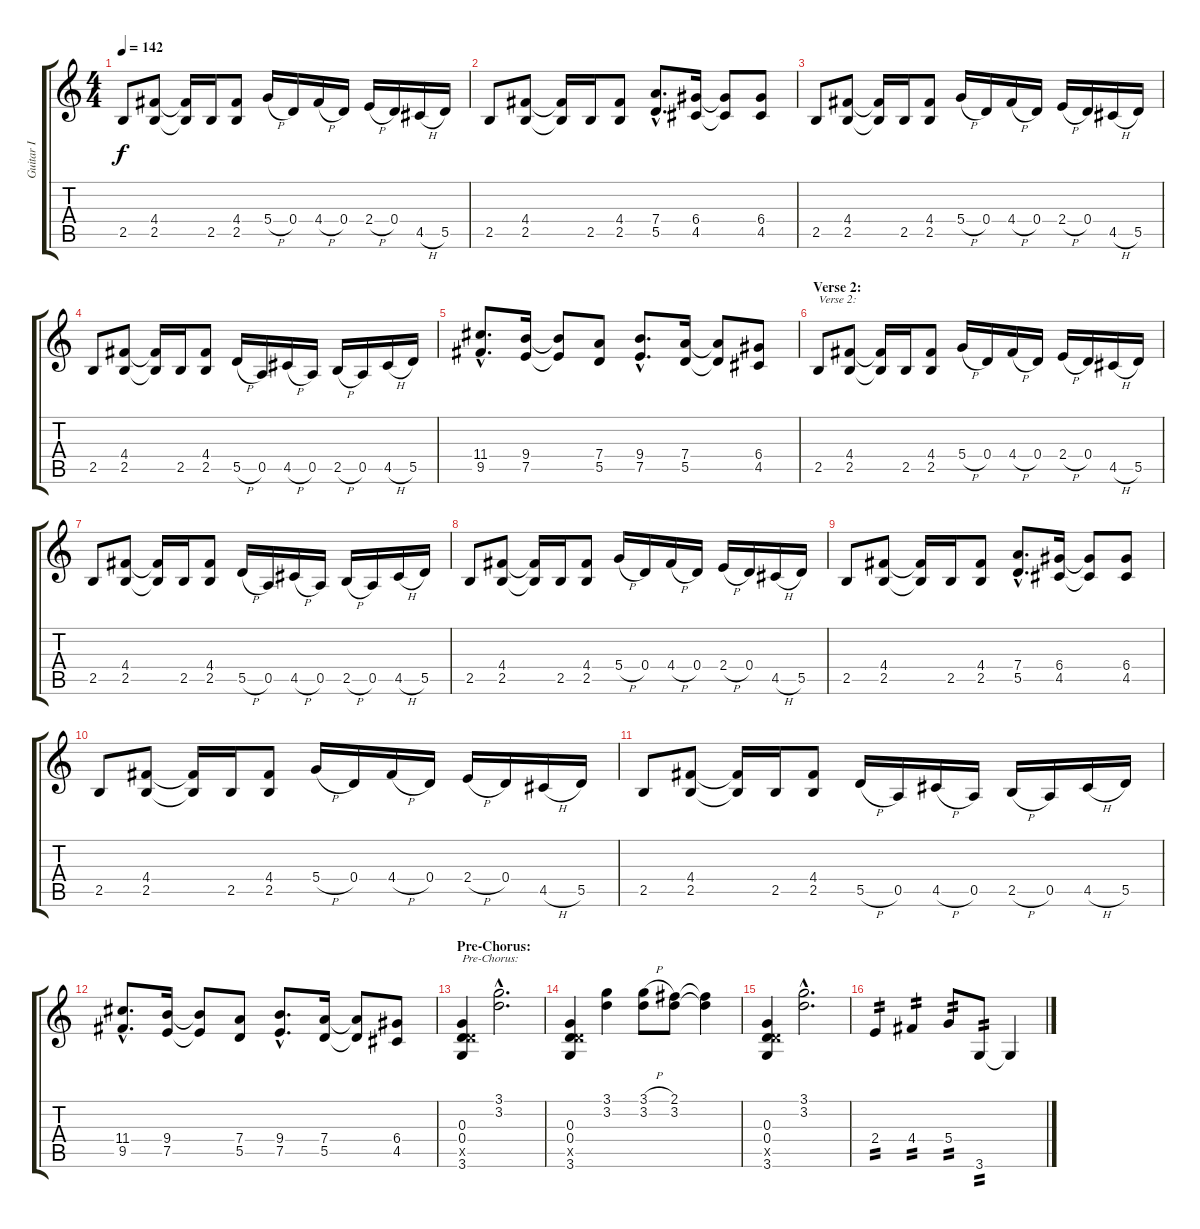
\track ("Guitar I" "Guitar I") {instrument distortionguitar}
\staff {score tabs}
\tuning (E4 B3 G3 D3 A2 E2) {hide}
\ts (4 4)
\tempo 142
\clef g2
\ks c
2.5.8{dy f} (4.4 2.5).8 (4.4{t} 2.5{t}).16 2.5.16 (4.4 2.5).8 5.4{h}.16 0.4.16 4.4{h}.16 0.4.16 2.4{h}.16 0.4.16 4.5{h}.16 5.5.16 |
2.5.8 (4.4 2.5).8 (4.4{t} 2.5{t}).16 2.5.16 (4.4 2.5).8 (7.4{hac} 5.5{hac}).8{d} (6.4 4.5).16 (6.4{t} 4.5{t}).8 (6.4 4.5).8 |
2.5.8 (4.4 2.5).8 (4.4{t} 2.5{t}).16 2.5.16 (4.4 2.5).8 5.4{h}.16 0.4.16 4.4{h}.16 0.4.16 2.4{h}.16 0.4.16 4.5{h}.16 5.5.16 |
2.5.8 (4.4 2.5).8 (4.4{t} 2.5{t}).16 2.5.16 (4.4 2.5).8 5.5{h}.16 0.5.16 4.5{h}.16 0.5.16 2.5{h}.16 0.5.16 4.5{h}.16 5.5.16 |
(11.4{hac} 9.5{hac}).8{d} (9.4 7.5).16 (9.4{t} 7.5{t}).8 (7.4 5.5).8 (9.4{hac} 7.5{hac}).8{d} (7.4 5.5).16 (7.4{t} 5.5{t}).8 (6.4 4.5).8 |
\section ("" "Verse 2:")
2.5.8{txt "Verse 2:"} (4.4 2.5).8 (4.4{t} 2.5{t}).16 2.5.16 (4.4 2.5).8 5.4{h}.16 0.4.16 4.4{h}.16 0.4.16 2.4{h}.16 0.4.16 4.5{h}.16 5.5.16 |
2.5.8 (4.4 2.5).8 (4.4{t} 2.5{t}).16 2.5.16 (4.4 2.5).8 5.5{h}.16 0.5.16 4.5{h}.16 0.5.16 2.5{h}.16 0.5.16 4.5{h}.16 5.5.16 |
2.5.8 (4.4 2.5).8 (4.4{t} 2.5{t}).16 2.5.16 (4.4 2.5).8 5.4{h}.16 0.4.16 4.4{h}.16 0.4.16 2.4{h}.16 0.4.16 4.5{h}.16 5.5.16 |
2.5.8 (4.4 2.5).8 (4.4{t} 2.5{t}).16 2.5.16 (4.4 2.5).8 (7.4{hac} 5.5{hac}).8{d} (6.4 4.5).16 (6.4{t} 4.5{t}).8 (6.4 4.5).8 |
2.5.8 (4.4 2.5).8 (4.4{t} 2.5{t}).16 2.5.16 (4.4 2.5).8 5.4{h}.16 0.4.16 4.4{h}.16 0.4.16 2.4{h}.16 0.4.16 4.5{h}.16 5.5.16 |
2.5.8 (4.4 2.5).8 (4.4{t} 2.5{t}).16 2.5.16 (4.4 2.5).8 5.5{h}.16 0.5.16 4.5{h}.16 0.5.16 2.5{h}.16 0.5.16 4.5{h}.16 5.5.16 |
(11.4{hac} 9.5{hac}).8{d} (9.4 7.5).16 (9.4{t} 7.5{t}).8 (7.4 5.5).8 (9.4{hac} 7.5{hac}).8{d} (7.4 5.5).16 (7.4{t} 5.5{t}).8 (6.4 4.5).8 |
\section ("" "Pre-Chorus:")
(0.3 0.4 5.5{x} 3.6).4{txt "Pre-Chorus:"} (3.1{hac} 3.2{hac}).2{d} |
(0.3 0.4 5.5{x} 3.6).4 (3.1 3.2).4 (3.1{h} 3.2).8 (2.1 3.2).8 (2.1{t} 3.2{t}).4 |
(0.3 0.4 5.5{x} 3.6).4 (3.1{hac} 3.2{hac}).2{d} |
2.4.4{tp 2} 4.4.4{tp 2} 5.4.8{tp 2} 3.6.8{tp 2} 3.6{t}.4
